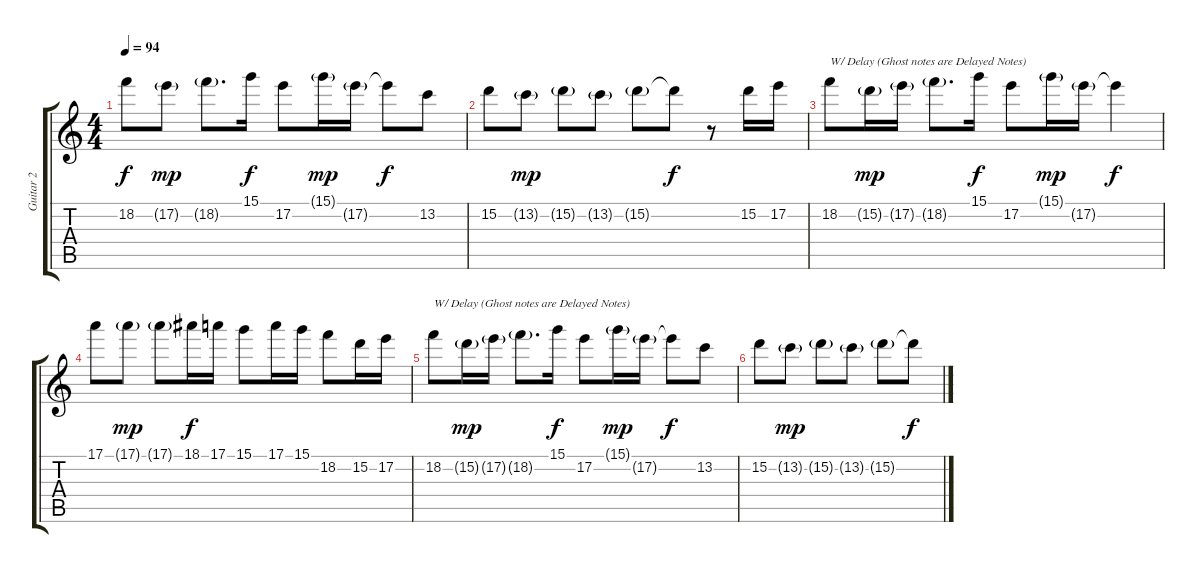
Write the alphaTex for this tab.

\track ("Guitar 2" "Guitar 2") {instrument electricguitarjazz}
\staff {score tabs}
\tuning (E4 B3 G3 D3 A2 E2) {hide}
\ts (4 4)
\tempo 94
\clef g2
\ks c
18.2.8{dy f} 17.2{g}.8{dy mp} 18.2{g}.8{d} 15.1.16{dy f} 17.2.8 15.1{g}.16{dy mp} 17.2{g}.16 17.2{t}.8{dy f} 13.2.8 |
15.2.8 13.2{g}.8{dy mp} 15.2{g}.8 13.2{g}.8 15.2{g}.8 15.2{t}.8{dy f} r.8 15.2.16 17.2.16 |
18.2.8{txt "W/ Delay (Ghost notes are Delayed Notes)"} 15.2{g}.16{dy mp} 17.2{g}.16 18.2{g}.8{d} 15.1.16{dy f} 17.2.8 15.1{g}.16{dy mp} 17.2{g}.16 17.2{t}.4{dy f} |
17.1.8 17.1{g}.8{dy mp} 17.1{g}.8 18.1.16{dy f} 17.1.16 15.1.8 17.1.16 15.1.16 18.2.8 15.2.16 17.2.16 |
18.2.8{txt "W/ Delay (Ghost notes are Delayed Notes)"} 15.2{g}.16{dy mp} 17.2{g}.16 18.2{g}.8{d} 15.1.16{dy f} 17.2.8 15.1{g}.16{dy mp} 17.2{g}.16 17.2{t}.8{dy f} 13.2.8 |
15.2.8 13.2{g}.8{dy mp} 15.2{g}.8 13.2{g}.8 15.2{g}.8 15.2{t}.8{dy f}
